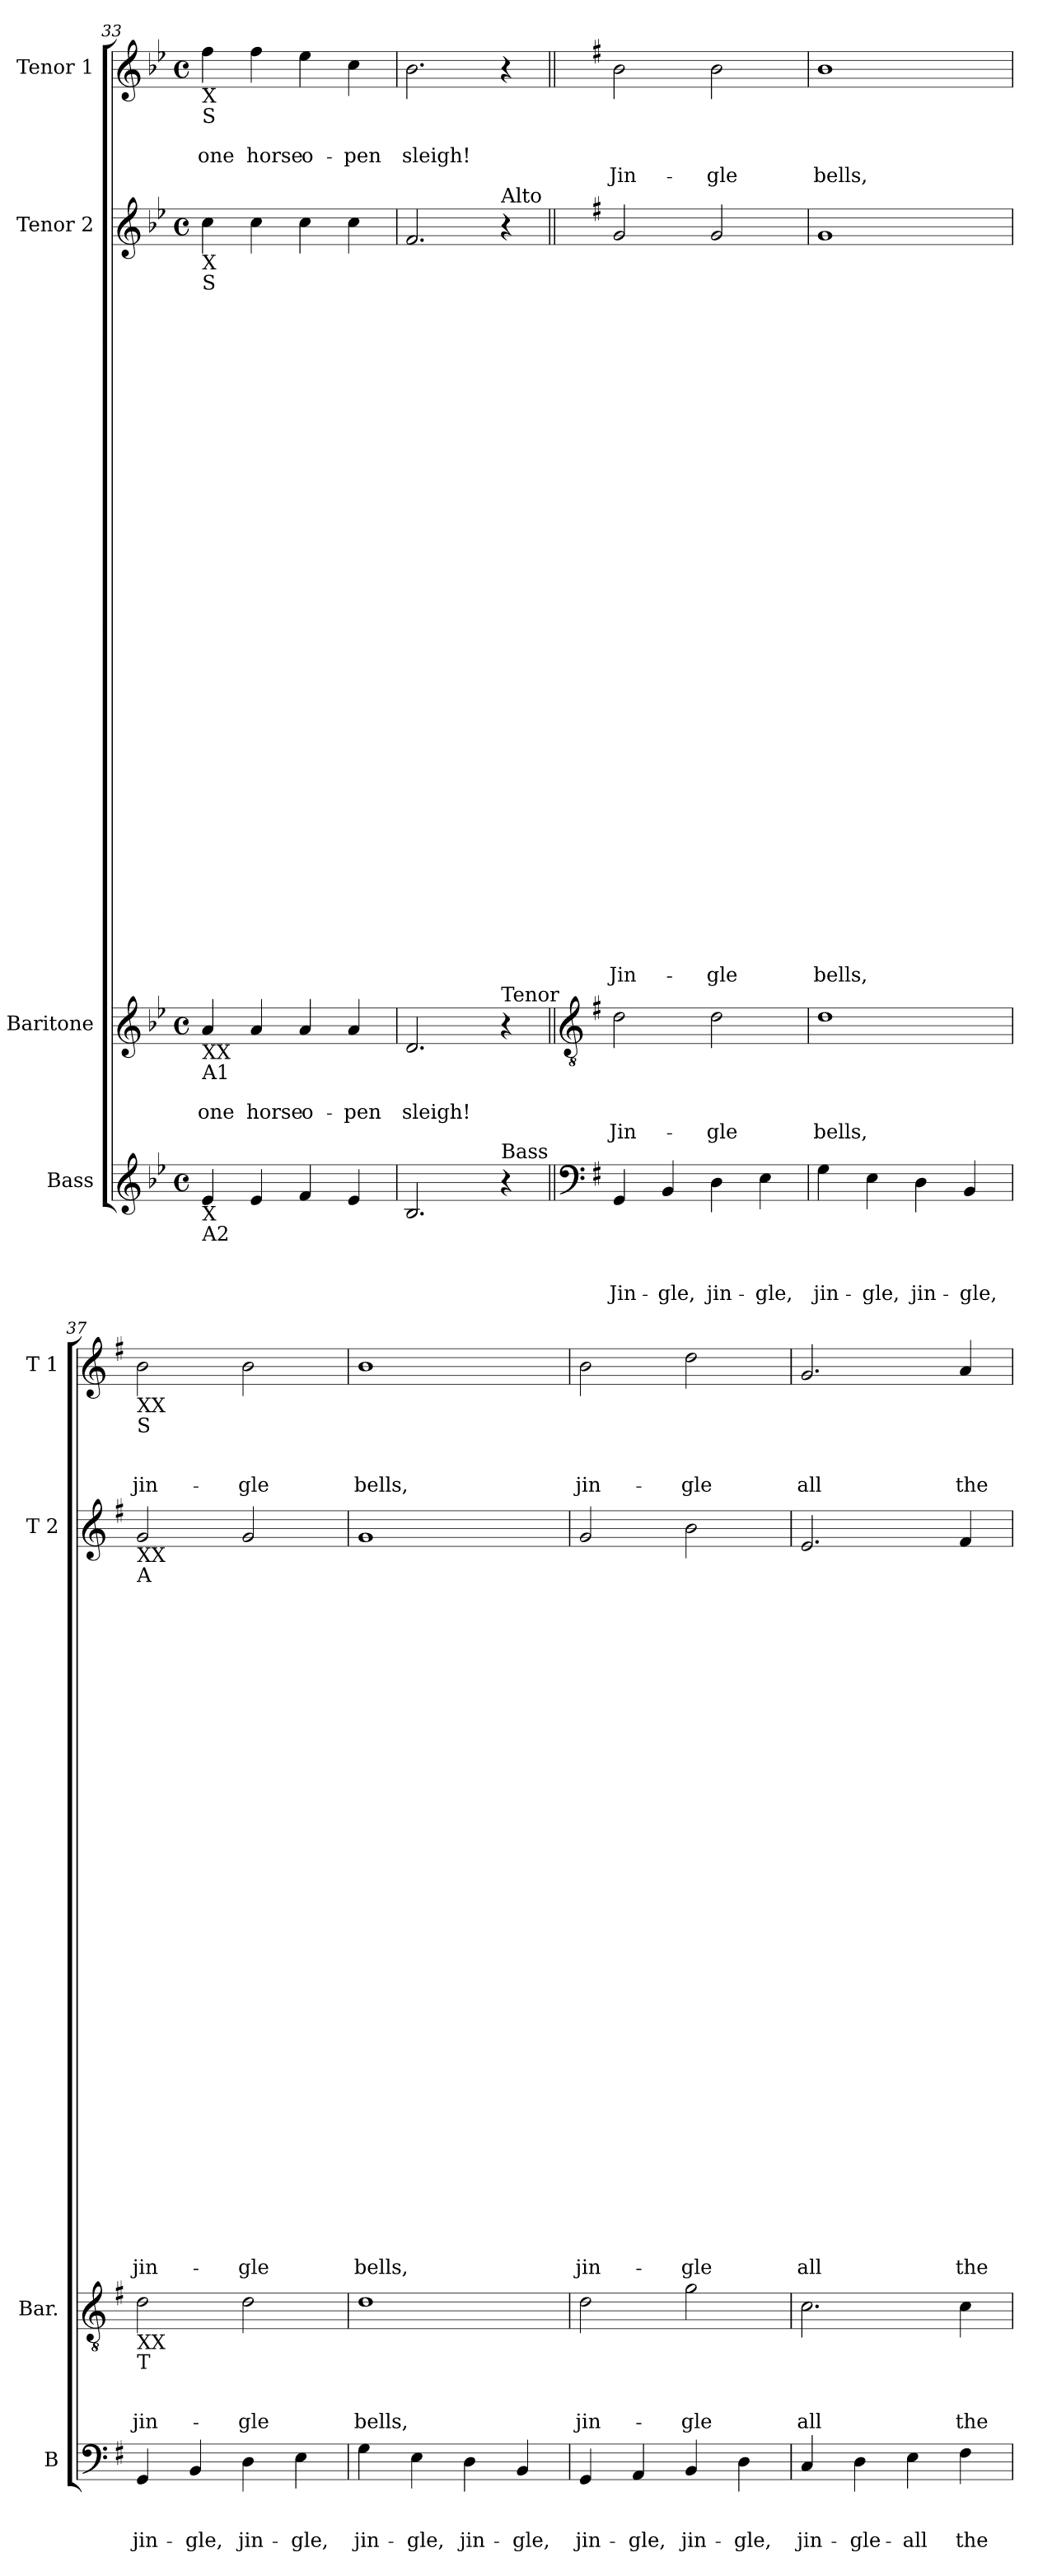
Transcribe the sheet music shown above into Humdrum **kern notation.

**kern	**text	**text	**text	**kern	**text	**text	**text	**kern	**text	**text	**text	**text	**text	**text	**text	**text	**text	**text	**text	**text	**text	**text	**text	**text	**text	**text	**text	**text	**text	**text	**text	**text	**text	**text	**text	**text	**text	**text	**text	**text	**text	**text	**text	**kern	**text	**text	**text
*part4	*part4	*part4	*part4	*part3	*part3	*part3	*part3	*part2	*part2	*part2	*part2	*part2	*part2	*part2	*part2	*part2	*part2	*part2	*part2	*part2	*part2	*part2	*part2	*part2	*part2	*part2	*part2	*part2	*part2	*part2	*part2	*part2	*part2	*part2	*part2	*part2	*part2	*part2	*part2	*part2	*part2	*part2	*part2	*part1	*part1	*part1	*part1
*staff4	*staff4	*staff4	*staff4	*staff3	*staff3	*staff3	*staff3	*staff2	*staff2	*staff2	*staff2	*staff2	*staff2	*staff2	*staff2	*staff2	*staff2	*staff2	*staff2	*staff2	*staff2	*staff2	*staff2	*staff2	*staff2	*staff2	*staff2	*staff2	*staff2	*staff2	*staff2	*staff2	*staff2	*staff2	*staff2	*staff2	*staff2	*staff2	*staff2	*staff2	*staff2	*staff2	*staff2	*staff1	*staff1	*staff1	*staff1
*I"Bass	*	*	*	*I"Baritone	*	*	*	*I"Tenor 2	*	*	*	*	*	*	*	*	*	*	*	*	*	*	*	*	*	*	*	*	*	*	*	*	*	*	*	*	*	*	*	*	*	*	*	*I"Tenor 1	*	*	*
*I'B	*	*	*	*I'Bar.	*	*	*	*I'T 2	*	*	*	*	*	*	*	*	*	*	*	*	*	*	*	*	*	*	*	*	*	*	*	*	*	*	*	*	*	*	*	*	*	*	*	*I'T 1	*	*	*
!!LO:PB:g=z
*clefG2	*	*	*	*clefG2	*	*	*	*clefG2	*	*	*	*	*	*	*	*	*	*	*	*	*	*	*	*	*	*	*	*	*	*	*	*	*	*	*	*	*	*	*	*	*	*	*	*clefG2	*	*	*
*k[b-e-]	*	*	*	*k[b-e-]	*	*	*	*k[b-e-]	*	*	*	*	*	*	*	*	*	*	*	*	*	*	*	*	*	*	*	*	*	*	*	*	*	*	*	*	*	*	*	*	*	*	*	*k[b-e-]	*	*	*
*B-:	*	*	*	*B-:	*	*	*	*B-:	*	*	*	*	*	*	*	*	*	*	*	*	*	*	*	*	*	*	*	*	*	*	*	*	*	*	*	*	*	*	*	*	*	*	*	*B-:	*	*	*
*M4/4	*	*	*	*M4/4	*	*	*	*M4/4	*	*	*	*	*	*	*	*	*	*	*	*	*	*	*	*	*	*	*	*	*	*	*	*	*	*	*	*	*	*	*	*	*	*	*	*M4/4	*	*	*
*met(c)	*	*	*	*met(c)	*	*	*	*met(c)	*	*	*	*	*	*	*	*	*	*	*	*	*	*	*	*	*	*	*	*	*	*	*	*	*	*	*	*	*	*	*	*	*	*	*	*met(c)	*	*	*
=33	=33	=33	=33	=33	=33	=33	=33	=33	=33	=33	=33	=33	=33	=33	=33	=33	=33	=33	=33	=33	=33	=33	=33	=33	=33	=33	=33	=33	=33	=33	=33	=33	=33	=33	=33	=33	=33	=33	=33	=33	=33	=33	=33	=33	=33	=33	=33
!	!	!	!	!	!	!	!	!	!	!	!	!	!	!	!	!	!	!	!	!	!	!	!	!	!	!	!	!	!	!	!	!	!	!	!	!	!	!	!	!	!	!	!	!LO:TX:b:t=X	!	!	!
!	!	!	!	!	!	!	!	!	!	!	!	!	!	!	!	!	!	!	!	!	!	!	!	!	!	!	!	!	!	!	!	!	!	!	!	!	!	!	!	!	!	!	!	!LO:TX:b:t=S	!	!	!
!	!	!	!	!	!	!	!	!LO:TX:b:t=X	!	!	!	!	!	!	!	!	!	!	!	!	!	!	!	!	!	!	!	!	!	!	!	!	!	!	!	!	!	!	!	!	!	!	!	!	!	!	!
!	!	!	!	!	!	!	!	!LO:TX:b:t=S	!	!	!	!	!	!	!	!	!	!	!	!	!	!	!	!	!	!	!	!	!	!	!	!	!	!	!	!	!	!	!	!	!	!	!	!	!	!	!
!	!	!	!	!LO:TX:b:t=XX	!	!	!	!	!	!	!	!	!	!	!	!	!	!	!	!	!	!	!	!	!	!	!	!	!	!	!	!	!	!	!	!	!	!	!	!	!	!	!	!	!	!	!
!	!	!	!	!LO:TX:b:t=A1	!	!	!	!	!	!	!	!	!	!	!	!	!	!	!	!	!	!	!	!	!	!	!	!	!	!	!	!	!	!	!	!	!	!	!	!	!	!	!	!	!	!	!
!LO:TX:b:t=X	!	!	!	!	!	!	!	!	!	!	!	!	!	!	!	!	!	!	!	!	!	!	!	!	!	!	!	!	!	!	!	!	!	!	!	!	!	!	!	!	!	!	!	!	!	!	!
!LO:TX:b:t=A2	!	!	!	!	!	!	!	!	!	!	!	!	!	!	!	!	!	!	!	!	!	!	!	!	!	!	!	!	!	!	!	!	!	!	!	!	!	!	!	!	!	!	!	!	!	!	!
4e-/	.	.	.	4a/	.	one	.	4cc\	.	.	.	.	.	.	.	.	.	.	.	.	.	.	.	.	.	.	.	.	.	.	.	.	.	.	.	.	.	.	.	.	.	.	.	4ff\	.	-one	.
4e-/	.	.	.	4a/	.	horse	.	4cc\	.	.	.	.	.	.	.	.	.	.	.	.	.	.	.	.	.	.	.	.	.	.	.	.	.	.	.	.	.	.	.	.	.	.	.	4ff\	.	horse	.
4f/	.	.	.	4a/	.	o-	.	4cc\	.	.	.	.	.	.	.	.	.	.	.	.	.	.	.	.	.	.	.	.	.	.	.	.	.	.	.	.	.	.	.	.	.	.	.	4ee-\	.	o-	.
4e-/	.	.	.	4a/	.	-pen	.	4cc\	.	.	.	.	.	.	.	.	.	.	.	.	.	.	.	.	.	.	.	.	.	.	.	.	.	.	.	.	.	.	.	.	.	.	.	4cc\	.	-pen	.
=34	=34	=34	=34	=34	=34	=34	=34	=34	=34	=34	=34	=34	=34	=34	=34	=34	=34	=34	=34	=34	=34	=34	=34	=34	=34	=34	=34	=34	=34	=34	=34	=34	=34	=34	=34	=34	=34	=34	=34	=34	=34	=34	=34	=34	=34	=34	=34
2.B-/	.	.	.	2.d/	.	sleigh!	.	2.f/	.	.	.	.	.	.	.	.	.	.	.	.	.	.	.	.	.	.	.	.	.	.	.	.	.	.	.	.	.	.	.	.	.	.	.	2.b-\	.	sleigh!	.
!	!	!	!	!	!	!	!	!LO:TX:a:t=Alto	!	!	!	!	!	!	!	!	!	!	!	!	!	!	!	!	!	!	!	!	!	!	!	!	!	!	!	!	!	!	!	!	!	!	!	!	!	!	!
!	!	!	!	!LO:TX:a:t=Tenor	!	!	!	!	!	!	!	!	!	!	!	!	!	!	!	!	!	!	!	!	!	!	!	!	!	!	!	!	!	!	!	!	!	!	!	!	!	!	!	!	!	!	!
!LO:TX:a:t=Bass	!	!	!	!	!	!	!	!	!	!	!	!	!	!	!	!	!	!	!	!	!	!	!	!	!	!	!	!	!	!	!	!	!	!	!	!	!	!	!	!	!	!	!	!	!	!	!
4r	.	.	.	4r	.	.	.	4r	.	.	.	.	.	.	.	.	.	.	.	.	.	.	.	.	.	.	.	.	.	.	.	.	.	.	.	.	.	.	.	.	.	.	.	4r	.	.	.
=35||	=35||	=35||	=35||	=35||	=35||	=35||	=35||	=35||	=35||	=35||	=35||	=35||	=35||	=35||	=35||	=35||	=35||	=35||	=35||	=35||	=35||	=35||	=35||	=35||	=35||	=35||	=35||	=35||	=35||	=35||	=35||	=35||	=35||	=35||	=35||	=35||	=35||	=35||	=35||	=35||	=35||	=35||	=35||	=35||	=35||	=35||	=35||
*clefF4	*	*	*	*clefGv2	*	*	*	*	*	*	*	*	*	*	*	*	*	*	*	*	*	*	*	*	*	*	*	*	*	*	*	*	*	*	*	*	*	*	*	*	*	*	*	*	*	*	*
*k[f#]	*	*	*	*k[f#]	*	*	*	*k[f#]	*	*	*	*	*	*	*	*	*	*	*	*	*	*	*	*	*	*	*	*	*	*	*	*	*	*	*	*	*	*	*	*	*	*	*	*k[f#]	*	*	*
*G:	*	*	*	*G:	*	*	*	*G:	*	*	*	*	*	*	*	*	*	*	*	*	*	*	*	*	*	*	*	*	*	*	*	*	*	*	*	*	*	*	*	*	*	*	*	*G:	*	*	*
4GG/	.	.	Jin-	2d\	.	.	Jin-	2g/	.	.	.	.	.	.	.	.	.	.	.	.	.	.	.	.	.	.	.	.	.	.	.	.	.	.	.	.	.	.	.	.	.	.	Jin-	2b\	.	.	Jin-
4BB/	.	.	-gle,	.	.	.	.	.	.	.	.	.	.	.	.	.	.	.	.	.	.	.	.	.	.	.	.	.	.	.	.	.	.	.	.	.	.	.	.	.	.	.	.	.	.	.	.
4D\	.	.	jin-	2d\	.	.	-gle	2g/	.	.	.	.	.	.	.	.	.	.	.	.	.	.	.	.	.	.	.	.	.	.	.	.	.	.	.	.	.	.	.	.	.	.	-gle	2b\	.	.	-gle
4E\	.	.	-gle,	.	.	.	.	.	.	.	.	.	.	.	.	.	.	.	.	.	.	.	.	.	.	.	.	.	.	.	.	.	.	.	.	.	.	.	.	.	.	.	.	.	.	.	.
=36	=36	=36	=36	=36	=36	=36	=36	=36	=36	=36	=36	=36	=36	=36	=36	=36	=36	=36	=36	=36	=36	=36	=36	=36	=36	=36	=36	=36	=36	=36	=36	=36	=36	=36	=36	=36	=36	=36	=36	=36	=36	=36	=36	=36	=36	=36	=36
4G\	.	.	jin-	1d	.	.	bells,	1g	.	.	.	.	.	.	.	.	.	.	.	.	.	.	.	.	.	.	.	.	.	.	.	.	.	.	.	.	.	.	.	.	.	.	bells,	1b	.	.	bells,
4E\	.	.	-gle,	.	.	.	.	.	.	.	.	.	.	.	.	.	.	.	.	.	.	.	.	.	.	.	.	.	.	.	.	.	.	.	.	.	.	.	.	.	.	.	.	.	.	.	.
4D\	.	.	jin-	.	.	.	.	.	.	.	.	.	.	.	.	.	.	.	.	.	.	.	.	.	.	.	.	.	.	.	.	.	.	.	.	.	.	.	.	.	.	.	.	.	.	.	.
4BB/	.	.	-gle,	.	.	.	.	.	.	.	.	.	.	.	.	.	.	.	.	.	.	.	.	.	.	.	.	.	.	.	.	.	.	.	.	.	.	.	.	.	.	.	.	.	.	.	.
!!LO:LB:g=z
=37	=37	=37	=37	=37	=37	=37	=37	=37	=37	=37	=37	=37	=37	=37	=37	=37	=37	=37	=37	=37	=37	=37	=37	=37	=37	=37	=37	=37	=37	=37	=37	=37	=37	=37	=37	=37	=37	=37	=37	=37	=37	=37	=37	=37	=37	=37	=37
!	!	!	!	!	!	!	!	!	!	!	!	!	!	!	!	!	!	!	!	!	!	!	!	!	!	!	!	!	!	!	!	!	!	!	!	!	!	!	!	!	!	!	!	!LO:TX:b:t=XX	!	!	!
!	!	!	!	!	!	!	!	!	!	!	!	!	!	!	!	!	!	!	!	!	!	!	!	!	!	!	!	!	!	!	!	!	!	!	!	!	!	!	!	!	!	!	!	!LO:TX:b:t=S	!	!	!
!	!	!	!	!	!	!	!	!LO:TX:b:t=XX	!	!	!	!	!	!	!	!	!	!	!	!	!	!	!	!	!	!	!	!	!	!	!	!	!	!	!	!	!	!	!	!	!	!	!	!	!	!	!
!	!	!	!	!	!	!	!	!LO:TX:b:t=A	!	!	!	!	!	!	!	!	!	!	!	!	!	!	!	!	!	!	!	!	!	!	!	!	!	!	!	!	!	!	!	!	!	!	!	!	!	!	!
!	!	!	!	!LO:TX:b:t=XX	!	!	!	!	!	!	!	!	!	!	!	!	!	!	!	!	!	!	!	!	!	!	!	!	!	!	!	!	!	!	!	!	!	!	!	!	!	!	!	!	!	!	!
!	!	!	!	!LO:TX:b:t=T	!	!	!	!	!	!	!	!	!	!	!	!	!	!	!	!	!	!	!	!	!	!	!	!	!	!	!	!	!	!	!	!	!	!	!	!	!	!	!	!	!	!	!
4GG/	.	.	jin-	2d\	.	.	jin-	2g/	.	.	.	.	.	.	.	.	.	.	.	.	.	.	.	.	.	.	.	.	.	.	.	.	.	.	.	.	.	.	.	.	.	.	jin-	2b\	.	.	jin-
4BB/	.	.	-gle,	.	.	.	.	.	.	.	.	.	.	.	.	.	.	.	.	.	.	.	.	.	.	.	.	.	.	.	.	.	.	.	.	.	.	.	.	.	.	.	.	.	.	.	.
4D\	.	.	jin-	2d\	.	.	-gle	2g/	.	.	.	.	.	.	.	.	.	.	.	.	.	.	.	.	.	.	.	.	.	.	.	.	.	.	.	.	.	.	.	.	.	.	-gle	2b\	.	.	-gle
4E\	.	.	-gle,	.	.	.	.	.	.	.	.	.	.	.	.	.	.	.	.	.	.	.	.	.	.	.	.	.	.	.	.	.	.	.	.	.	.	.	.	.	.	.	.	.	.	.	.
=38	=38	=38	=38	=38	=38	=38	=38	=38	=38	=38	=38	=38	=38	=38	=38	=38	=38	=38	=38	=38	=38	=38	=38	=38	=38	=38	=38	=38	=38	=38	=38	=38	=38	=38	=38	=38	=38	=38	=38	=38	=38	=38	=38	=38	=38	=38	=38
4G\	.	.	jin-	1d	.	.	bells,	1g	.	.	.	.	.	.	.	.	.	.	.	.	.	.	.	.	.	.	.	.	.	.	.	.	.	.	.	.	.	.	.	.	.	.	bells,	1b	.	.	bells,
4E\	.	.	-gle,	.	.	.	.	.	.	.	.	.	.	.	.	.	.	.	.	.	.	.	.	.	.	.	.	.	.	.	.	.	.	.	.	.	.	.	.	.	.	.	.	.	.	.	.
4D\	.	.	jin-	.	.	.	.	.	.	.	.	.	.	.	.	.	.	.	.	.	.	.	.	.	.	.	.	.	.	.	.	.	.	.	.	.	.	.	.	.	.	.	.	.	.	.	.
4BB/	.	.	-gle,	.	.	.	.	.	.	.	.	.	.	.	.	.	.	.	.	.	.	.	.	.	.	.	.	.	.	.	.	.	.	.	.	.	.	.	.	.	.	.	.	.	.	.	.
=39	=39	=39	=39	=39	=39	=39	=39	=39	=39	=39	=39	=39	=39	=39	=39	=39	=39	=39	=39	=39	=39	=39	=39	=39	=39	=39	=39	=39	=39	=39	=39	=39	=39	=39	=39	=39	=39	=39	=39	=39	=39	=39	=39	=39	=39	=39	=39
4GG/	.	.	jin-	2d\	.	.	jin-	2g/	.	.	.	.	.	.	.	.	.	.	.	.	.	.	.	.	.	.	.	.	.	.	.	.	.	.	.	.	.	.	.	.	.	.	jin-	2b\	.	.	jin-
4AA/	.	.	-gle,	.	.	.	.	.	.	.	.	.	.	.	.	.	.	.	.	.	.	.	.	.	.	.	.	.	.	.	.	.	.	.	.	.	.	.	.	.	.	.	.	.	.	.	.
4BB/	.	.	jin-	2g\	.	.	-gle	2b\	.	.	.	.	.	.	.	.	.	.	.	.	.	.	.	.	.	.	.	.	.	.	.	.	.	.	.	.	.	.	.	.	.	.	-gle	2dd\	.	.	-gle
4D\	.	.	-gle,	.	.	.	.	.	.	.	.	.	.	.	.	.	.	.	.	.	.	.	.	.	.	.	.	.	.	.	.	.	.	.	.	.	.	.	.	.	.	.	.	.	.	.	.
=40	=40	=40	=40	=40	=40	=40	=40	=40	=40	=40	=40	=40	=40	=40	=40	=40	=40	=40	=40	=40	=40	=40	=40	=40	=40	=40	=40	=40	=40	=40	=40	=40	=40	=40	=40	=40	=40	=40	=40	=40	=40	=40	=40	=40	=40	=40	=40
4C/	.	.	jin-	2.c\	.	.	all	2.e/	.	.	.	.	.	.	.	.	.	.	.	.	.	.	.	.	.	.	.	.	.	.	.	.	.	.	.	.	.	.	.	.	.	.	all	2.g/	.	.	all
4D\	.	.	-gle-	.	.	.	.	.	.	.	.	.	.	.	.	.	.	.	.	.	.	.	.	.	.	.	.	.	.	.	.	.	.	.	.	.	.	.	.	.	.	.	.	.	.	.	.
4E\	.	.	-all	.	.	.	.	.	.	.	.	.	.	.	.	.	.	.	.	.	.	.	.	.	.	.	.	.	.	.	.	.	.	.	.	.	.	.	.	.	.	.	.	.	.	.	.
4F#\	.	.	the	4c\	.	.	the	4f#/	.	.	.	.	.	.	.	.	.	.	.	.	.	.	.	.	.	.	.	.	.	.	.	.	.	.	.	.	.	.	.	.	.	.	the	4a/	.	.	the
=	=	=	=	=	=	=	=	=	=	=	=	=	=	=	=	=	=	=	=	=	=	=	=	=	=	=	=	=	=	=	=	=	=	=	=	=	=	=	=	=	=	=	=	=	=	=	=
*-	*-	*-	*-	*-	*-	*-	*-	*-	*-	*-	*-	*-	*-	*-	*-	*-	*-	*-	*-	*-	*-	*-	*-	*-	*-	*-	*-	*-	*-	*-	*-	*-	*-	*-	*-	*-	*-	*-	*-	*-	*-	*-	*-	*-	*-	*-	*-
